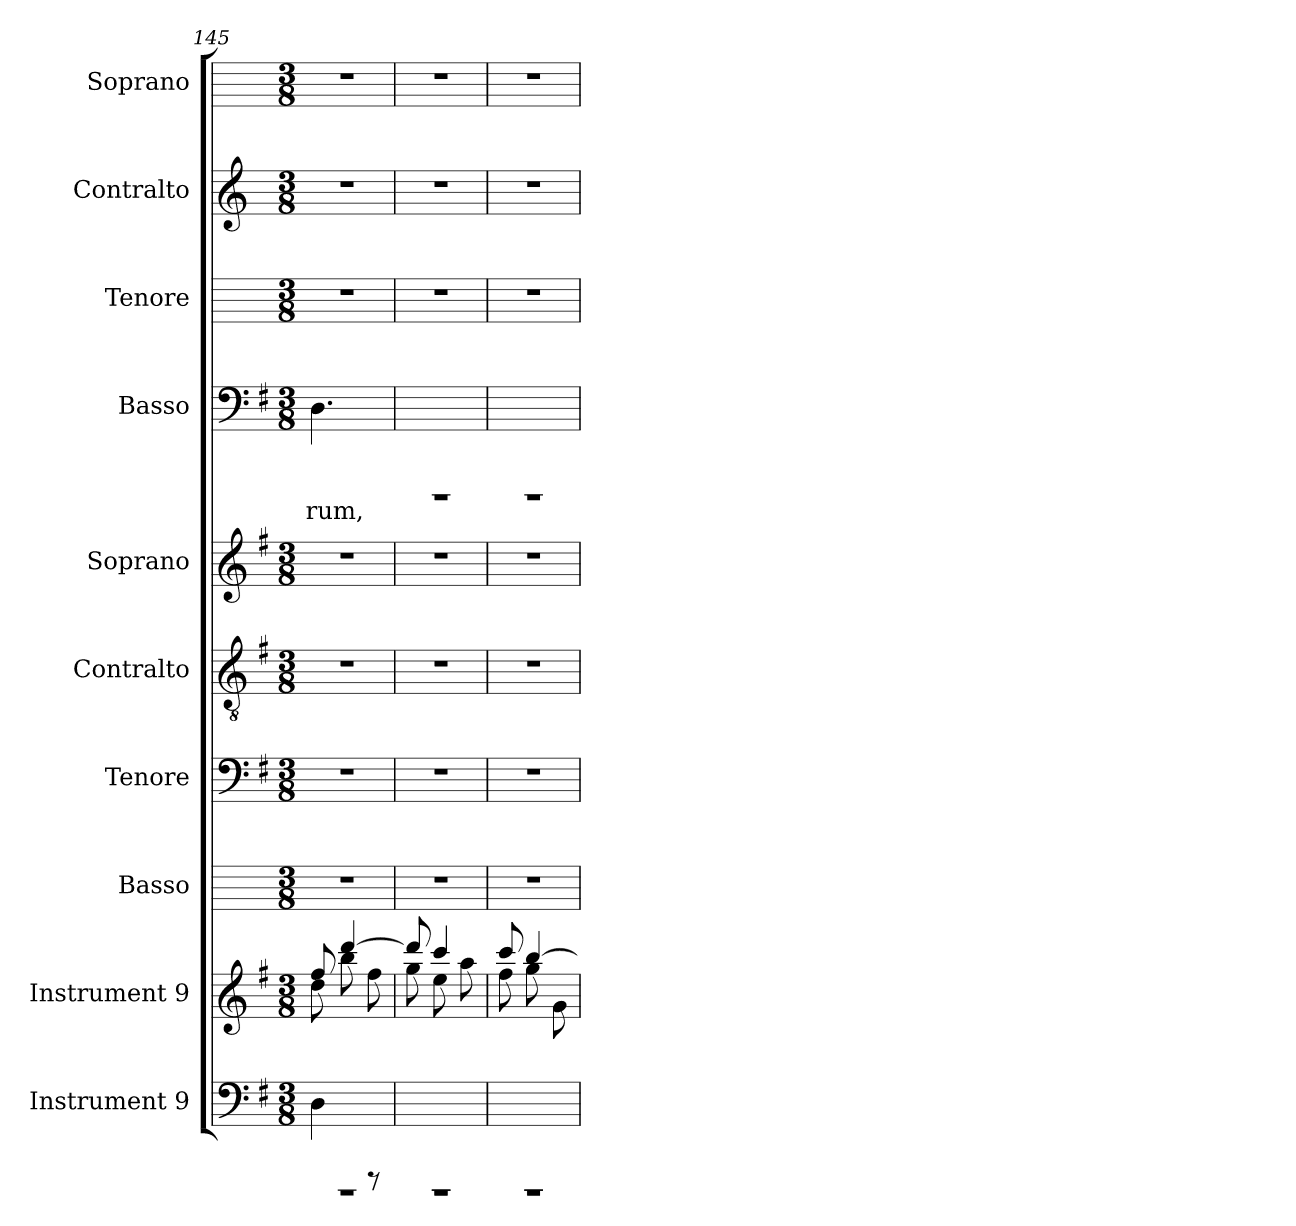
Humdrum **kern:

**kern	**kern	**kern	**kern	**kern	**kern	**kern	**text	**kern	**kern	**kern
*part10	*part9	*part8	*part7	*part6	*part5	*part4	*part4	*part3	*part2	*part1
*staff10	*staff9	*staff8	*staff7	*staff6	*staff5	*staff4	*staff4	*staff3	*staff2	*staff1
*I"Instrument 9	*I"Instrument 9	*I"Basso	*I"Tenore	*I"Contralto	*I"Soprano	*I"Basso	*	*I"Tenore	*I"Contralto	*I"Soprano
*	*	*	*	*	*	*I'Basso	*	*	*I'Contralto	*
*clefF4	*clefG2	*	*clefF4	*clefGv2	*clefG2	*clefF4	*	*	*clefG2	*
*k[f#]	*k[f#]	*k[]	*k[f#]	*k[f#]	*k[f#]	*k[f#]	*	*k[]	*k[]	*k[]
*G:	*G:	*C:	*G:	*G:	*G:	*G:	*	*C:	*C:	*C:
*M3/8	*M3/8	*M3/8	*M3/8	*M3/8	*M3/8	*M3/8	*	*M3/8	*M3/8	*M3/8
=145	=145	=145	=145	=145	=145	=145	=145	=145	=145	=145
*^	*^	*	*	*	*	*	*	*	*	*
!	!	!	!	!	!	!	!	!	!LO:LY:b:cj	!	!	!
4.rCCC	4D\	8ff#/	8dd\	4.r	4.r	4.r	4.r	4.D\	-rum,	4.r	4.r	4.r
.	.	[>4ddd/	8bb\	.	.	.	.	.	.	.	.	.
.	8rCCC	.	8ff#\	.	.	.	.	.	.	.	.	.
=146	=146	=146	=146	=146	=146	=146	=146	=146	=146	=146	=146	=146
4.rBBBB	4.rCCC	8ddd/]	8gg\	4.r	4.r	4.r	4.r	4.rBBBB	.	4.r	4.r	4.r
.	.	4ccc/	8ee\	.	.	.	.	.	.	.	.	.
.	.	.	8aa\	.	.	.	.	.	.	.	.	.
!!LO:PB:g=z
=147	=147	=147	=147	=147	=147	=147	=147	=147	=147	=147	=147	=147
4.rBBBB	4.rCCC	8ccc/	8ff#\	4.r	4.r	4.r	4.r	4.rBBBB	.	4.r	4.r	4.r
.	.	[>4bb/	8gg\	.	.	.	.	.	.	.	.	.
.	.	.	8g\	.	.	.	.	.	.	.	.	.
*v	*v	*	*	*	*	*	*	*	*	*	*	*
*	*v	*v	*	*	*	*	*	*	*	*	*
=	=	=	=	=	=	=	=	=	=	=
*-	*-	*-	*-	*-	*-	*-	*-	*-	*-	*-
